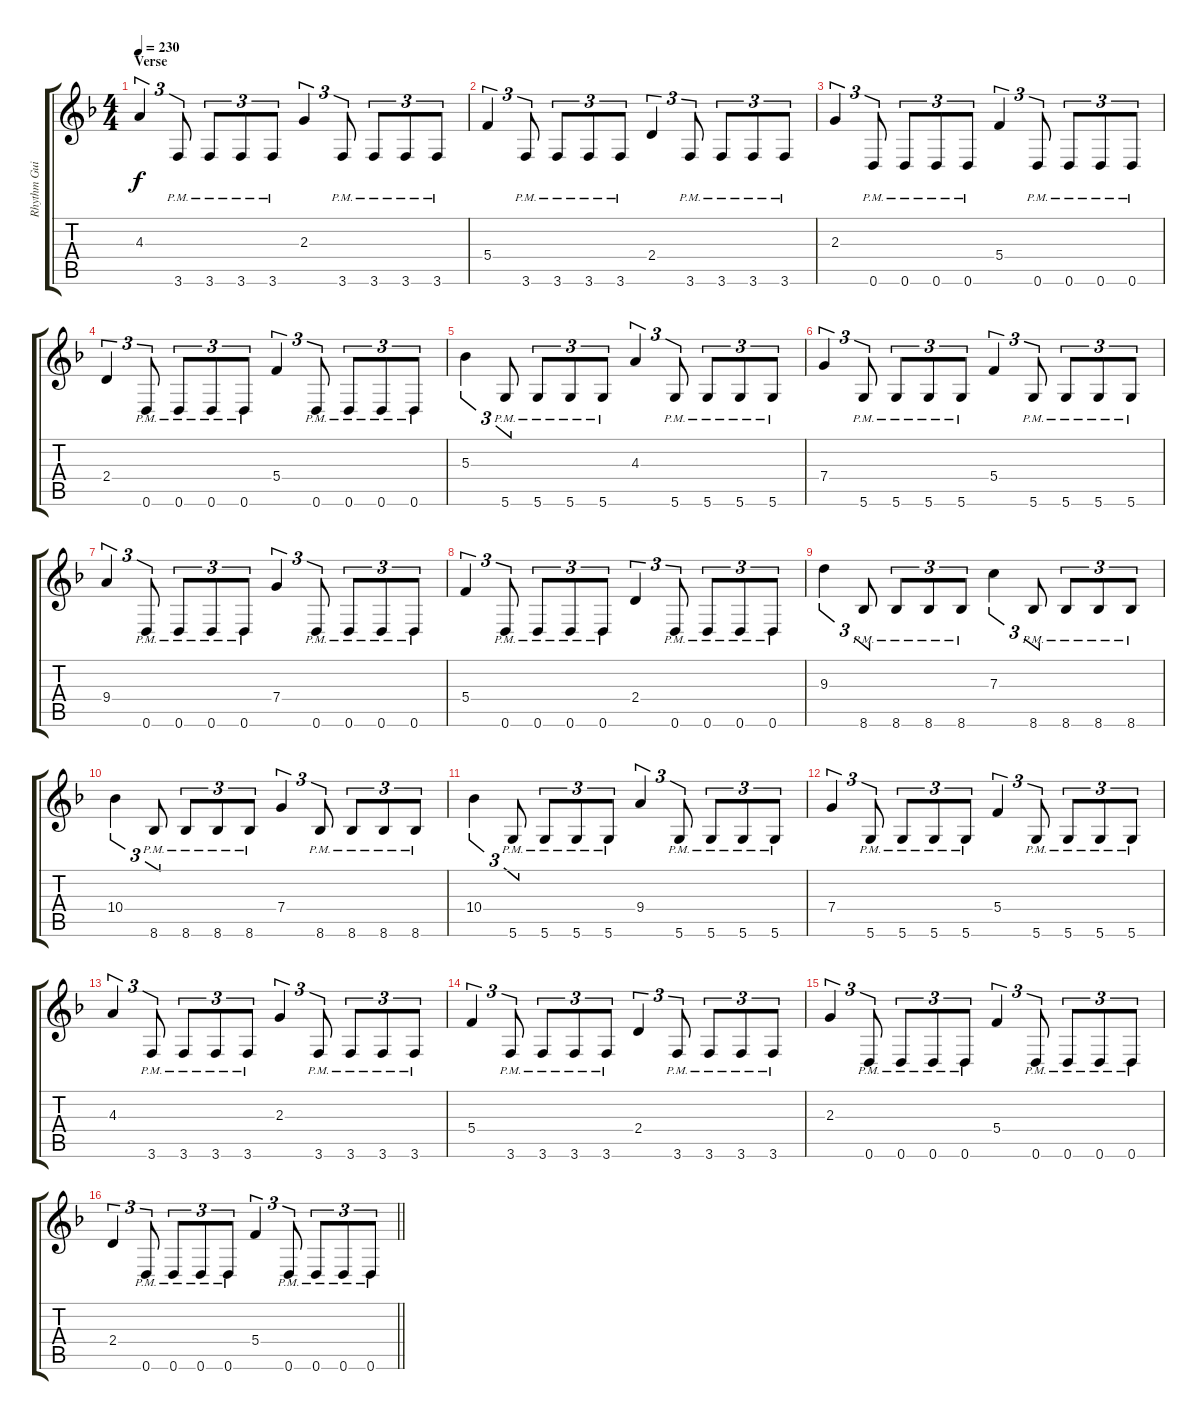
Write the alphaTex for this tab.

\track ("Rhythm Guitar" "Rhythm Gui") {instrument overdrivenguitar}
\staff {score tabs}
\tuning (D4 A3 F3 C3 G2 D2) {hide}
\ts (4 4)
\section ("" "Verse")
\tempo 230
\clef g2
\ks f
4.3.4{tu (3 2) dy f} 3.6{pm}.8{tu (3 2)} 3.6{pm}.8{tu (3 2)} 3.6{pm}.8{tu (3 2)} 3.6{pm}.8{tu (3 2)} 2.3.4{tu (3 2)} 3.6{pm}.8{tu (3 2)} 3.6{pm}.8{tu (3 2)} 3.6{pm}.8{tu (3 2)} 3.6{pm}.8{tu (3 2)} |
5.4.4{tu (3 2)} 3.6{pm}.8{tu (3 2)} 3.6{pm}.8{tu (3 2)} 3.6{pm}.8{tu (3 2)} 3.6{pm}.8{tu (3 2)} 2.4.4{tu (3 2)} 3.6{pm}.8{tu (3 2)} 3.6{pm}.8{tu (3 2)} 3.6{pm}.8{tu (3 2)} 3.6{pm}.8{tu (3 2)} |
2.3.4{tu (3 2)} 0.6{pm}.8{tu (3 2)} 0.6{pm}.8{tu (3 2)} 0.6{pm}.8{tu (3 2)} 0.6{pm}.8{tu (3 2)} 5.4.4{tu (3 2)} 0.6{pm}.8{tu (3 2)} 0.6{pm}.8{tu (3 2)} 0.6{pm}.8{tu (3 2)} 0.6{pm}.8{tu (3 2)} |
2.4.4{tu (3 2)} 0.6{pm}.8{tu (3 2)} 0.6{pm}.8{tu (3 2)} 0.6{pm}.8{tu (3 2)} 0.6{pm}.8{tu (3 2)} 5.4.4{tu (3 2)} 0.6{pm}.8{tu (3 2)} 0.6{pm}.8{tu (3 2)} 0.6{pm}.8{tu (3 2)} 0.6{pm}.8{tu (3 2)} |
5.3.4{tu (3 2)} 5.6{pm}.8{tu (3 2)} 5.6{pm}.8{tu (3 2)} 5.6{pm}.8{tu (3 2)} 5.6{pm}.8{tu (3 2)} 4.3.4{tu (3 2)} 5.6{pm}.8{tu (3 2)} 5.6{pm}.8{tu (3 2)} 5.6{pm}.8{tu (3 2)} 5.6{pm}.8{tu (3 2)} |
7.4.4{tu (3 2)} 5.6{pm}.8{tu (3 2)} 5.6{pm}.8{tu (3 2)} 5.6{pm}.8{tu (3 2)} 5.6{pm}.8{tu (3 2)} 5.4.4{tu (3 2)} 5.6{pm}.8{tu (3 2)} 5.6{pm}.8{tu (3 2)} 5.6{pm}.8{tu (3 2)} 5.6{pm}.8{tu (3 2)} |
9.4.4{tu (3 2)} 0.6{pm}.8{tu (3 2)} 0.6{pm}.8{tu (3 2)} 0.6{pm}.8{tu (3 2)} 0.6{pm}.8{tu (3 2)} 7.4.4{tu (3 2)} 0.6{pm}.8{tu (3 2)} 0.6{pm}.8{tu (3 2)} 0.6{pm}.8{tu (3 2)} 0.6{pm}.8{tu (3 2)} |
5.4.4{tu (3 2)} 0.6{pm}.8{tu (3 2)} 0.6{pm}.8{tu (3 2)} 0.6{pm}.8{tu (3 2)} 0.6{pm}.8{tu (3 2)} 2.4.4{tu (3 2)} 0.6{pm}.8{tu (3 2)} 0.6{pm}.8{tu (3 2)} 0.6{pm}.8{tu (3 2)} 0.6{pm}.8{tu (3 2)} |
9.3.4{tu (3 2)} 8.6{pm}.8{tu (3 2)} 8.6{pm}.8{tu (3 2)} 8.6{pm}.8{tu (3 2)} 8.6{pm}.8{tu (3 2)} 7.3.4{tu (3 2)} 8.6{pm}.8{tu (3 2)} 8.6{pm}.8{tu (3 2)} 8.6{pm}.8{tu (3 2)} 8.6{pm}.8{tu (3 2)} |
10.4.4{tu (3 2)} 8.6{pm}.8{tu (3 2)} 8.6{pm}.8{tu (3 2)} 8.6{pm}.8{tu (3 2)} 8.6{pm}.8{tu (3 2)} 7.4.4{tu (3 2)} 8.6{pm}.8{tu (3 2)} 8.6{pm}.8{tu (3 2)} 8.6{pm}.8{tu (3 2)} 8.6{pm}.8{tu (3 2)} |
10.4.4{tu (3 2)} 5.6{pm}.8{tu (3 2)} 5.6{pm}.8{tu (3 2)} 5.6{pm}.8{tu (3 2)} 5.6{pm}.8{tu (3 2)} 9.4.4{tu (3 2)} 5.6{pm}.8{tu (3 2)} 5.6{pm}.8{tu (3 2)} 5.6{pm}.8{tu (3 2)} 5.6{pm}.8{tu (3 2)} |
7.4.4{tu (3 2)} 5.6{pm}.8{tu (3 2)} 5.6{pm}.8{tu (3 2)} 5.6{pm}.8{tu (3 2)} 5.6{pm}.8{tu (3 2)} 5.4.4{tu (3 2)} 5.6{pm}.8{tu (3 2)} 5.6{pm}.8{tu (3 2)} 5.6{pm}.8{tu (3 2)} 5.6{pm}.8{tu (3 2)} |
4.3.4{tu (3 2)} 3.6{pm}.8{tu (3 2)} 3.6{pm}.8{tu (3 2)} 3.6{pm}.8{tu (3 2)} 3.6{pm}.8{tu (3 2)} 2.3.4{tu (3 2)} 3.6{pm}.8{tu (3 2)} 3.6{pm}.8{tu (3 2)} 3.6{pm}.8{tu (3 2)} 3.6{pm}.8{tu (3 2)} |
5.4.4{tu (3 2)} 3.6{pm}.8{tu (3 2)} 3.6{pm}.8{tu (3 2)} 3.6{pm}.8{tu (3 2)} 3.6{pm}.8{tu (3 2)} 2.4.4{tu (3 2)} 3.6{pm}.8{tu (3 2)} 3.6{pm}.8{tu (3 2)} 3.6{pm}.8{tu (3 2)} 3.6{pm}.8{tu (3 2)} |
2.3.4{tu (3 2)} 0.6{pm}.8{tu (3 2)} 0.6{pm}.8{tu (3 2)} 0.6{pm}.8{tu (3 2)} 0.6{pm}.8{tu (3 2)} 5.4.4{tu (3 2)} 0.6{pm}.8{tu (3 2)} 0.6{pm}.8{tu (3 2)} 0.6{pm}.8{tu (3 2)} 0.6{pm}.8{tu (3 2)} |
\barLineRight lightlight
2.4.4{tu (3 2)} 0.6{pm}.8{tu (3 2)} 0.6{pm}.8{tu (3 2)} 0.6{pm}.8{tu (3 2)} 0.6{pm}.8{tu (3 2)} 5.4.4{tu (3 2)} 0.6{pm}.8{tu (3 2)} 0.6{pm}.8{tu (3 2)} 0.6{pm}.8{tu (3 2)} 0.6{pm}.8{tu (3 2)}
